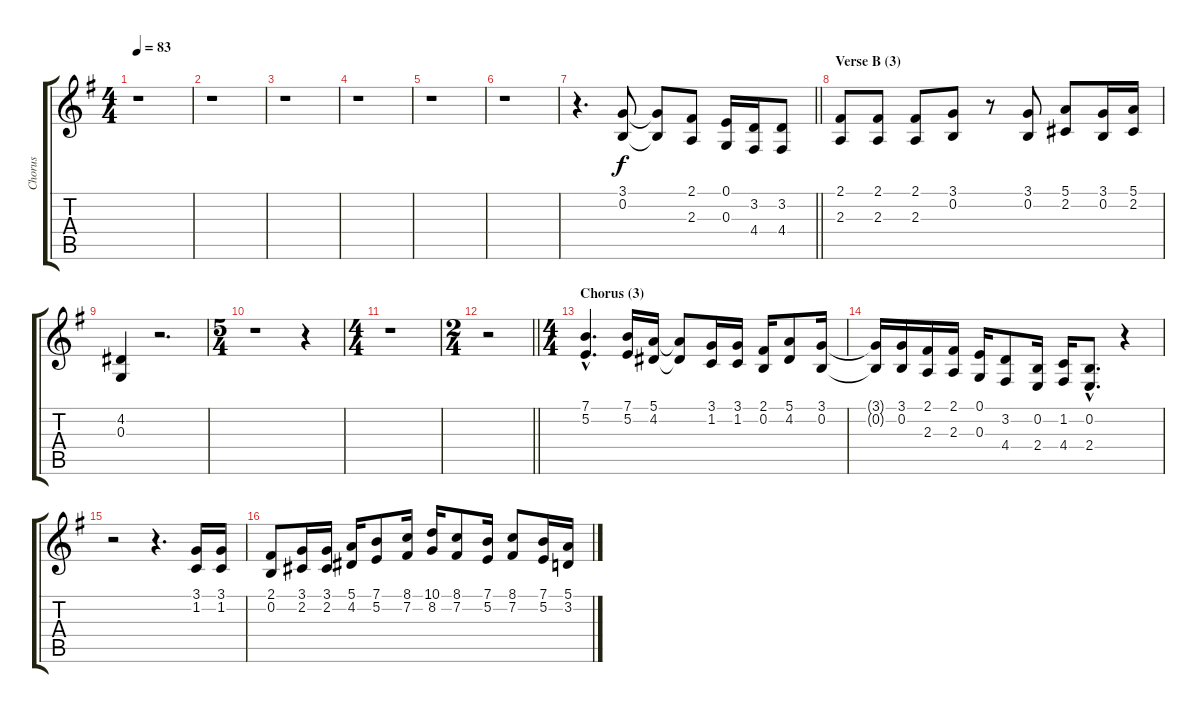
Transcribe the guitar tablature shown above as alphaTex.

\track ("Chorus" "Chorus") {instrument sopranosax}
\staff {score tabs}
\tuning (E4 B3 G3 D3 A2 E2) {hide}
\ts (4 4)
\tempo 83
\clef g2
\ks eminor
r.1{dy f} |
r.1 |
r.1 |
r.1 |
r.1 |
r.1 |
\barLineRight lightlight
r.4{d} (3.1 0.2).8 (3.1{t} 0.2{t}).8 (2.1 2.3).8 (0.1 0.3).16 (3.2 4.4).16 (3.2 4.4).8 |
\section ("" "Verse B (3)")
(2.1 2.3).8 (2.1 2.3).8 (2.1 2.3).8 (3.1 0.2).8 r.8 (3.1 0.2).8 (5.1 2.2).8 (3.1 0.2).16 (5.1 2.2).16 |
(4.2 0.3).4 r.2{d} |
\ts (5 4)
r.1 r.4 |
\ts (4 4)
r.1 |
\ts (2 4)
\barLineRight lightlight
r.2 |
\ts (4 4)
\section ("" "Chorus (3)")
(7.1{hac} 5.2{hac}).4{d} (7.1 5.2).16 (5.1 4.2).16 (5.1{t} 4.2{t}).8 (3.1 1.2).16 (3.1 1.2).16 (2.1 0.2).16 (5.1 4.2).8 (3.1 0.2).16 |
(3.1{t} 0.2{t}).16 (3.1 0.2).16 (2.1 2.3).16 (2.1 2.3).16 (0.1 0.3).16 (3.2 4.4).8 (0.2 2.4).16 (1.2 4.4).16 (0.2{hac} 2.4{hac}).8{d} r.4 |
r.2 r.4{d} (3.1 1.2).16 (3.1 1.2).16 |
(2.1 0.2).8 (3.1 2.2).16 (3.1 2.2).16 (5.1 4.2).16 (7.1 5.2).8 (8.1 7.2).16 (10.1 8.2).16 (8.1 7.2).8 (7.1 5.2).16 (8.1 7.2).8 (7.1 5.2).16 (5.1 3.2).16
